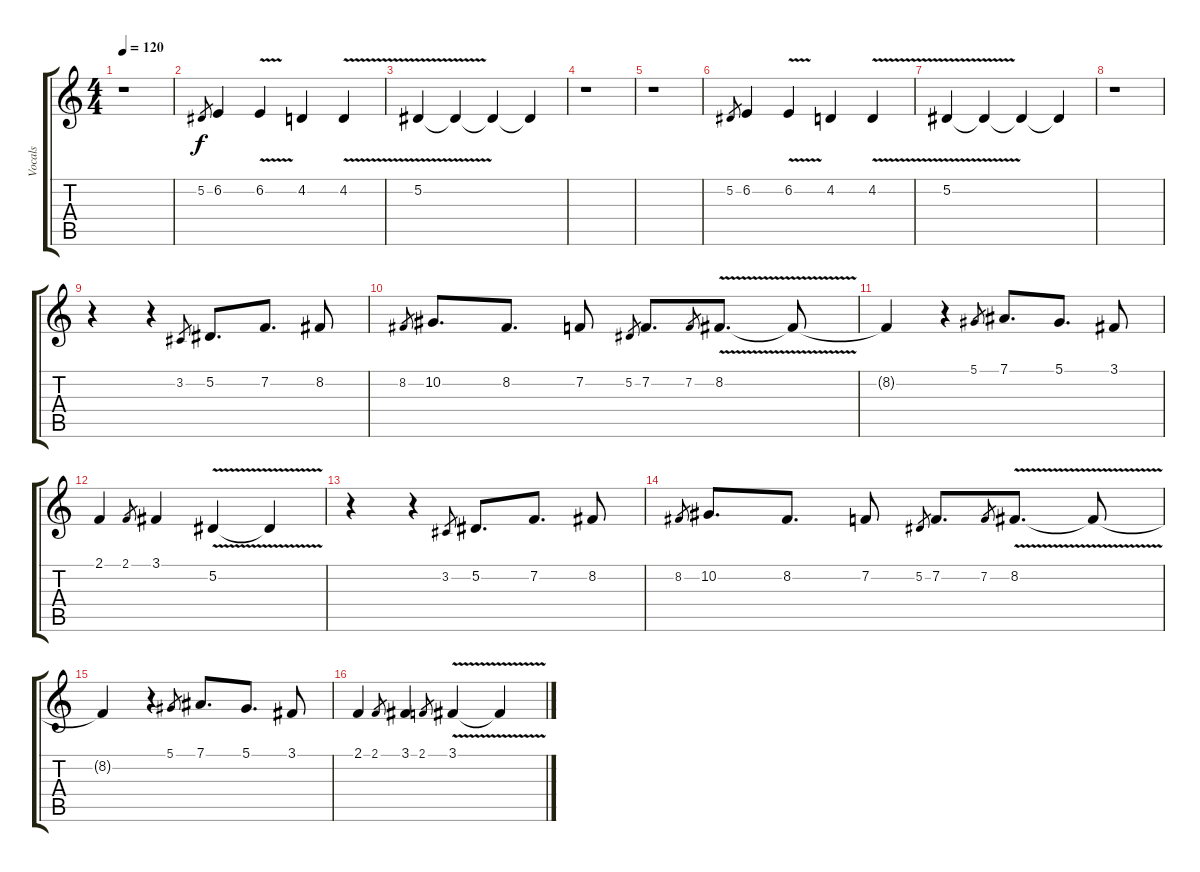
\track ("Vocals" "Vocals") {instrument lead2sawtooth}
\staff {score tabs}
\tuning (Eb4 Bb3 Gb3 Db3 Ab2 Eb2) {hide}
\ts (4 4)
\tempo 120
\clef g2
\ks c
r.1{dy f} |
5.2.8{gr} 6.2.4 6.2{v}.4 4.2.4 4.2{v}.4 |
5.2{v}.4 5.2{t}.4 5.2{t}.4 5.2{t}.4 |
r.1 |
r.1 |
5.2.8{gr} 6.2.4 6.2{v}.4 4.2.4 4.2{v}.4 |
5.2{v}.4 5.2{t}.4 5.2{t}.4 5.2{t}.4 |
r.1 |
r.4 r.4 3.2.8{gr} 5.2.8{d} 7.2.8{d} 8.2.8 |
8.2.8{gr} 10.2.8{d} 8.2.8{d} 7.2.8 5.2.8{gr} 7.2.8{d} 7.2.8{gr} 8.2{v}.8{d} 8.2{t}.8 |
8.2{t}.4 r.4 5.1.8{gr} 7.1.8{d} 5.1.8{d} 3.1.8 |
2.1.4 2.1.8{gr} 3.1.4 5.2{v}.4 5.2{t}.4 |
r.4 r.4 3.2.8{gr} 5.2.8{d} 7.2.8{d} 8.2.8 |
8.2.8{gr} 10.2.8{d} 8.2.8{d} 7.2.8 5.2.8{gr} 7.2.8{d} 7.2.8{gr} 8.2{v}.8{d} 8.2{t}.8 |
8.2{t}.4 r.4 5.1.8{gr} 7.1.8{d} 5.1.8{d} 3.1.8 |
2.1.4 2.1.8{gr} 3.1.4 2.1.8{gr} 3.1{v}.4 3.1{t}.4
